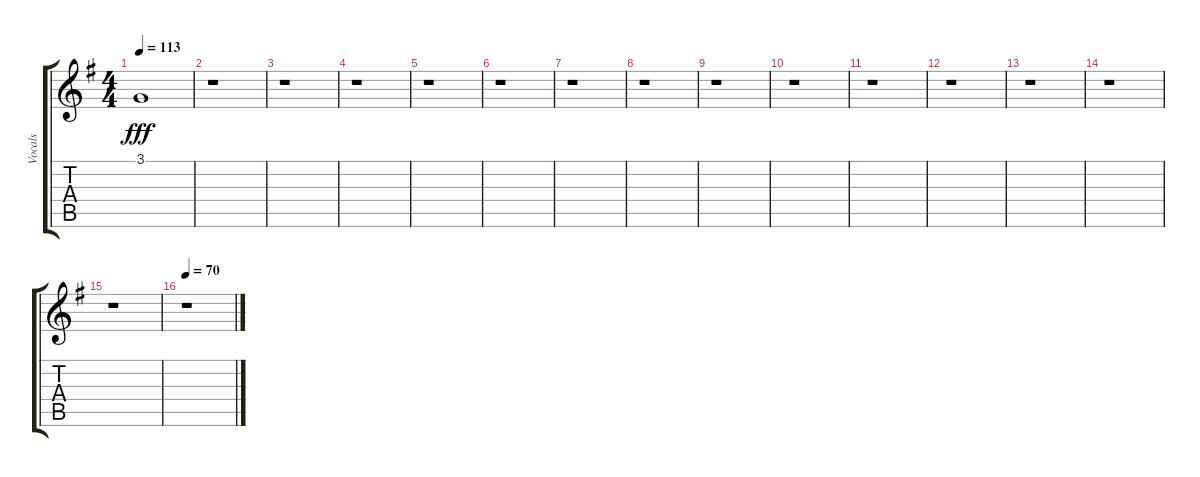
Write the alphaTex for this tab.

\track ("Vocals" "Vocals") {instrument voiceoohs}
\staff {score tabs}
\tuning (E4 B3 G3 D3 A2 E2) {hide}
\ts (4 4)
\tempo 113
\clef g2
\ks g
3.1{t}.1{dy fff} |
r.1 |
r.1 |
r.1 |
r.1 |
r.1 |
r.1 |
r.1 |
r.1 |
r.1 |
r.1 |
r.1 |
r.1 |
r.1 |
r.1 |
\tempo 70
r.1
